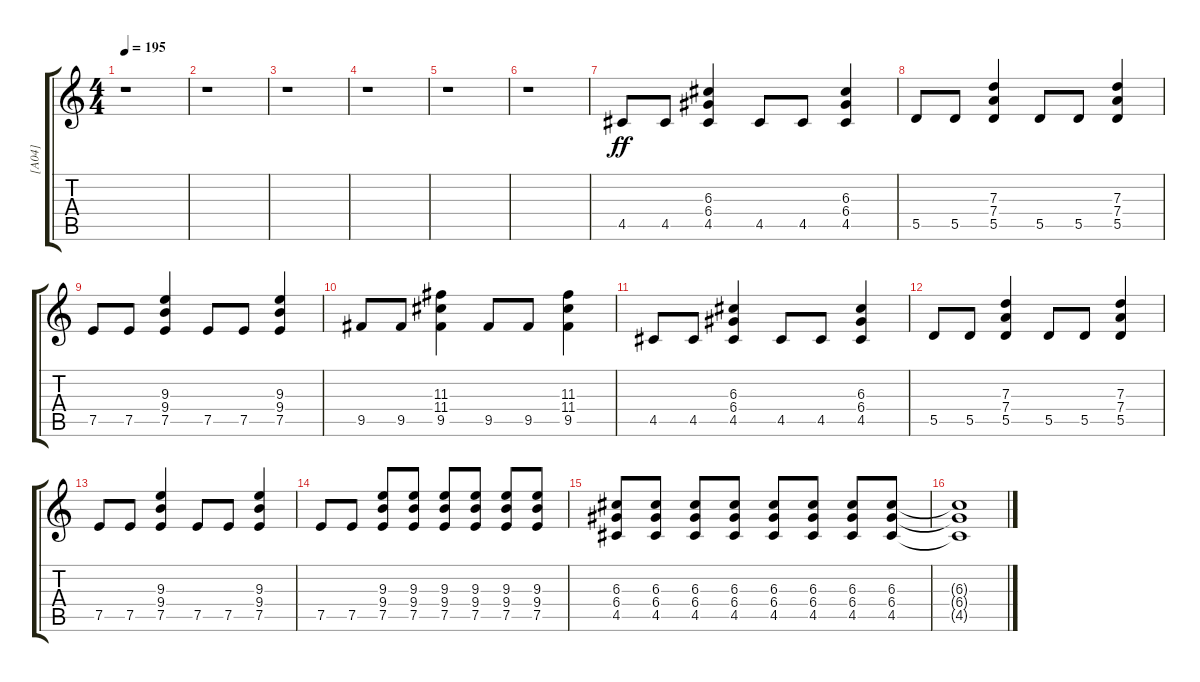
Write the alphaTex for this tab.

\track ("[A04]" "[A04]") {instrument overdrivenguitar}
\staff {score tabs}
\tuning (E4 B3 G3 D3 A2 E2) {hide}
\ts (4 4)
\tempo 195
\clef g2
\ks c
r.1{dy f} |
r.1 |
r.1 |
r.1 |
r.1 |
r.1 |
4.5.8{dy ff} 4.5.8 (6.3 6.4 4.5).4 4.5.8 4.5.8 (6.3 6.4 4.5).4 |
5.5.8 5.5.8 (7.3 7.4 5.5).4 5.5.8 5.5.8 (7.3 7.4 5.5).4 |
7.5.8 7.5.8 (9.3 9.4 7.5).4 7.5.8 7.5.8 (9.3 9.4 7.5).4 |
9.5.8 9.5.8 (11.3 11.4 9.5).4 9.5.8 9.5.8 (11.3 11.4 9.5).4 |
4.5.8 4.5.8 (6.3 6.4 4.5).4 4.5.8 4.5.8 (6.3 6.4 4.5).4 |
5.5.8 5.5.8 (7.3 7.4 5.5).4 5.5.8 5.5.8 (7.3 7.4 5.5).4 |
7.5.8 7.5.8 (9.3 9.4 7.5).4 7.5.8 7.5.8 (9.3 9.4 7.5).4 |
7.5.8 7.5.8 (9.3 9.4 7.5).8 (9.3 9.4 7.5).8 (9.3 9.4 7.5).8 (9.3 9.4 7.5).8 (9.3 9.4 7.5).8 (9.3 9.4 7.5).8 |
(6.3 6.4 4.5).8 (6.3 6.4 4.5).8 (6.3 6.4 4.5).8 (6.3 6.4 4.5).8 (6.3 6.4 4.5).8 (6.3 6.4 4.5).8 (6.3 6.4 4.5).8 (6.3 6.4 4.5).8 |
(6.3{t} 6.4{t} 4.5{t}).1
